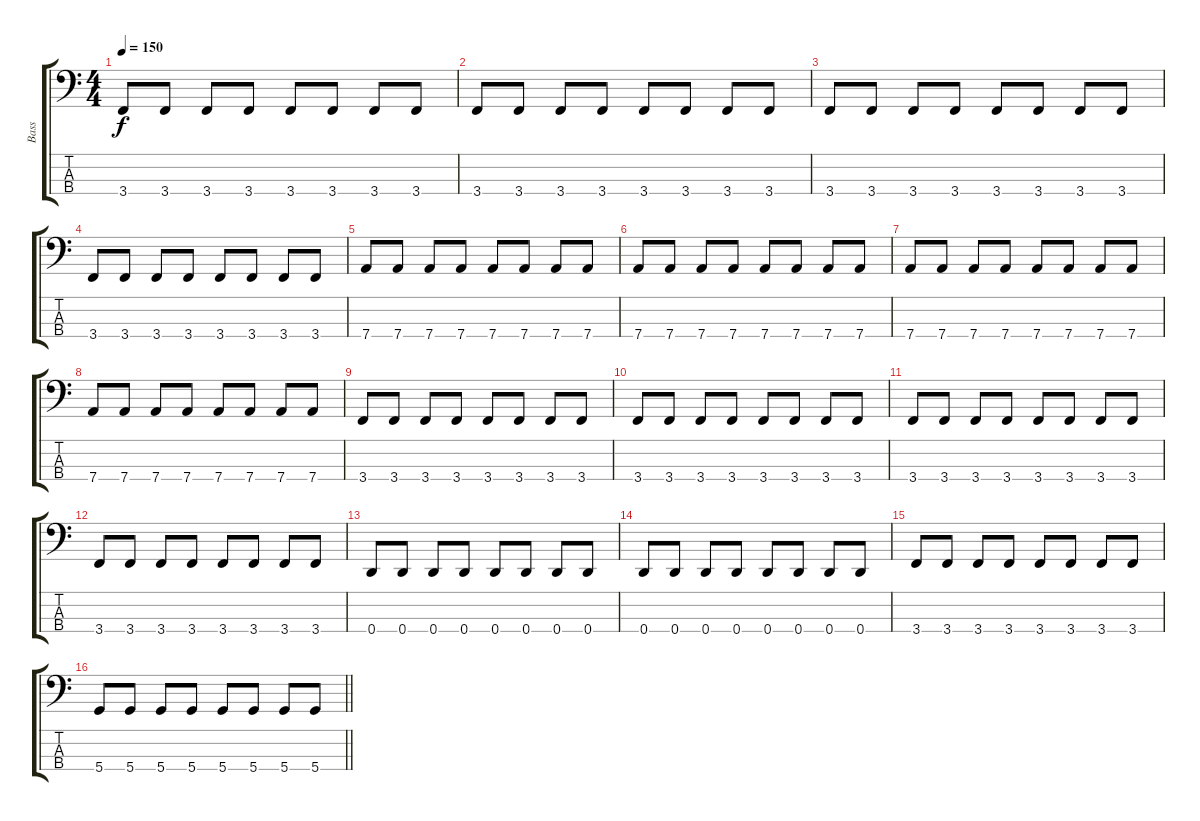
\track ("Bass" "Bass") {instrument electricbasspick}
\staff {score tabs}
\tuning (G2 D2 A1 D1) {hide}
\ts (4 4)
\tempo 150
\clef f4
\ks c
3.4.8{dy f} 3.4.8 3.4.8 3.4.8 3.4.8 3.4.8 3.4.8 3.4.8 |
3.4.8 3.4.8 3.4.8 3.4.8 3.4.8 3.4.8 3.4.8 3.4.8 |
3.4.8 3.4.8 3.4.8 3.4.8 3.4.8 3.4.8 3.4.8 3.4.8 |
3.4.8 3.4.8 3.4.8 3.4.8 3.4.8 3.4.8 3.4.8 3.4.8 |
7.4.8 7.4.8 7.4.8 7.4.8 7.4.8 7.4.8 7.4.8 7.4.8 |
7.4.8 7.4.8 7.4.8 7.4.8 7.4.8 7.4.8 7.4.8 7.4.8 |
7.4.8 7.4.8 7.4.8 7.4.8 7.4.8 7.4.8 7.4.8 7.4.8 |
7.4.8 7.4.8 7.4.8 7.4.8 7.4.8 7.4.8 7.4.8 7.4.8 |
3.4.8 3.4.8 3.4.8 3.4.8 3.4.8 3.4.8 3.4.8 3.4.8 |
3.4.8 3.4.8 3.4.8 3.4.8 3.4.8 3.4.8 3.4.8 3.4.8 |
3.4.8 3.4.8 3.4.8 3.4.8 3.4.8 3.4.8 3.4.8 3.4.8 |
3.4.8 3.4.8 3.4.8 3.4.8 3.4.8 3.4.8 3.4.8 3.4.8 |
0.4.8 0.4.8 0.4.8 0.4.8 0.4.8 0.4.8 0.4.8 0.4.8 |
0.4.8 0.4.8 0.4.8 0.4.8 0.4.8 0.4.8 0.4.8 0.4.8 |
3.4.8 3.4.8 3.4.8 3.4.8 3.4.8 3.4.8 3.4.8 3.4.8 |
\barLineRight lightlight
5.4.8 5.4.8 5.4.8 5.4.8 5.4.8 5.4.8 5.4.8 5.4.8
